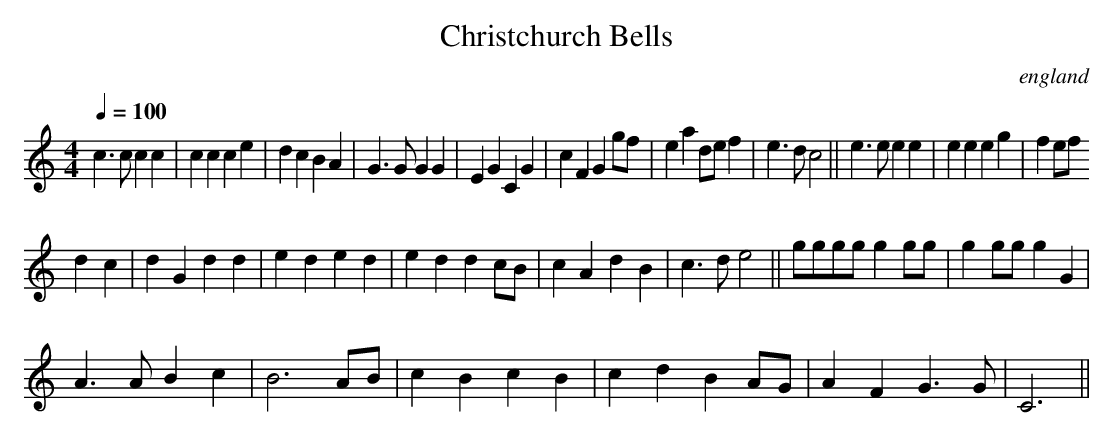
X:1
T:Christchurch Bells
O:england
M:4/4
L:1/4
Q:100
K:C
c>ccc|ccce|dcBA|G>GGG|EGCG|cFGg/2f/2|ead/2e/2f|e>dc2||e>eee|eeeg|fe/2f/
2dc|dGdd|eded|eddc/2B/2|cAdB|c>de2||g/2g/2/g/2g/2 g g/2g/2|g g/2g/2 gG|
A>ABc|B3 A/2B/2|cBcB|cdBA/2G/2|AFG>G|C3||
